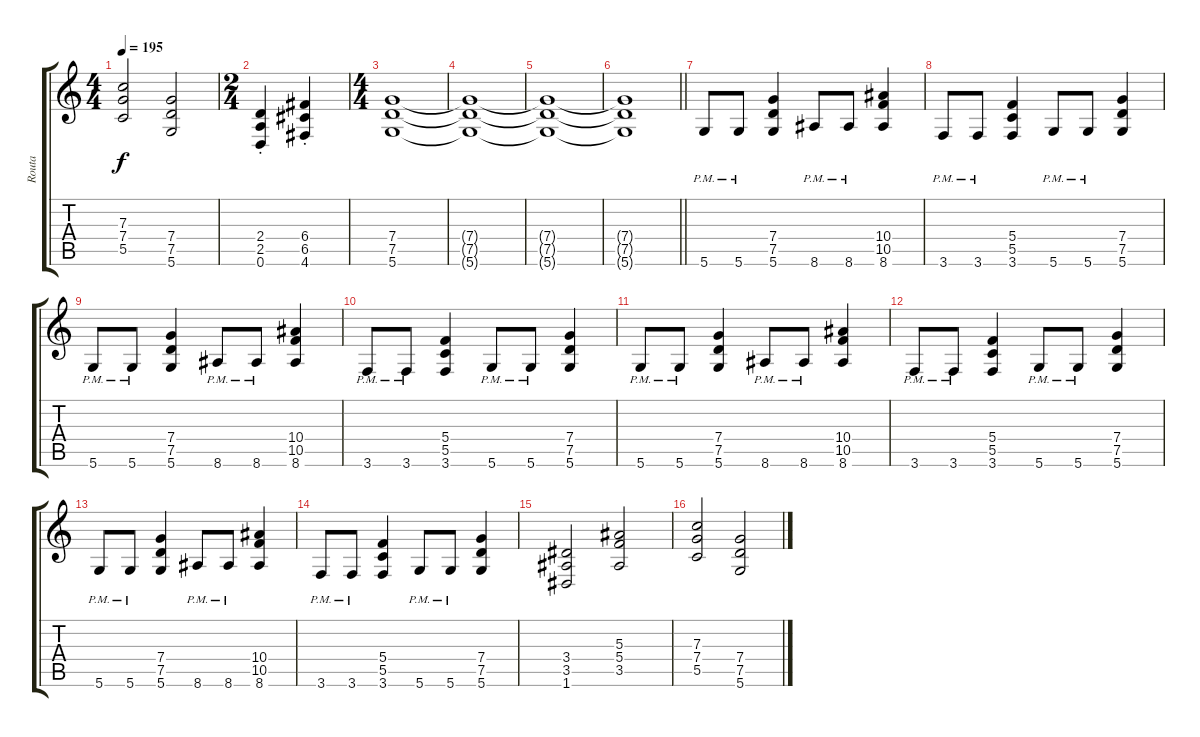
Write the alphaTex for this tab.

\track ("Routa" "Routa") {instrument distortionguitar}
\staff {score tabs}
\tuning (D4 A3 F3 C3 G2 D2) {hide}
\ts (4 4)
\tempo 195
\clef g2
\ks c
(7.3 7.4 5.5).2{dy f} (7.4 7.5 5.6).2 |
\ts (2 4)
(2.4{st} 2.5{st} 0.6{st}).4 (6.4{st} 6.5{st} 4.6{st}).4 |
\ts (4 4)
(7.4 7.5 5.6).1 |
(7.4{t} 7.5{t} 5.6{t}).1 |
(7.4{t} 7.5{t} 5.6{t}).1 |
\barLineRight lightlight
(7.4{t} 7.5{t} 5.6{t}).1 |
5.6{pm}.8 5.6{pm}.8 (7.4 7.5 5.6).4 8.6{pm}.8 8.6{pm}.8 (10.4 10.5 8.6).4 |
3.6{pm}.8 3.6{pm}.8 (5.4 5.5 3.6).4 5.6{pm}.8 5.6{pm}.8 (7.4 7.5 5.6).4 |
5.6{pm}.8 5.6{pm}.8 (7.4 7.5 5.6).4 8.6{pm}.8 8.6{pm}.8 (10.4 10.5 8.6).4 |
3.6{pm}.8 3.6{pm}.8 (5.4 5.5 3.6).4 5.6{pm}.8 5.6{pm}.8 (7.4 7.5 5.6).4 |
5.6{pm}.8 5.6{pm}.8 (7.4 7.5 5.6).4 8.6{pm}.8 8.6{pm}.8 (10.4 10.5 8.6).4 |
3.6{pm}.8 3.6{pm}.8 (5.4 5.5 3.6).4 5.6{pm}.8 5.6{pm}.8 (7.4 7.5 5.6).4 |
5.6{pm}.8 5.6{pm}.8 (7.4 7.5 5.6).4 8.6{pm}.8 8.6{pm}.8 (10.4 10.5 8.6).4 |
3.6{pm}.8 3.6{pm}.8 (5.4 5.5 3.6).4 5.6{pm}.8 5.6{pm}.8 (7.4 7.5 5.6).4 |
(3.4 3.5 1.6).2 (5.3 5.4 3.5).2 |
(7.3 7.4 5.5).2 (7.4 7.5 5.6).2
